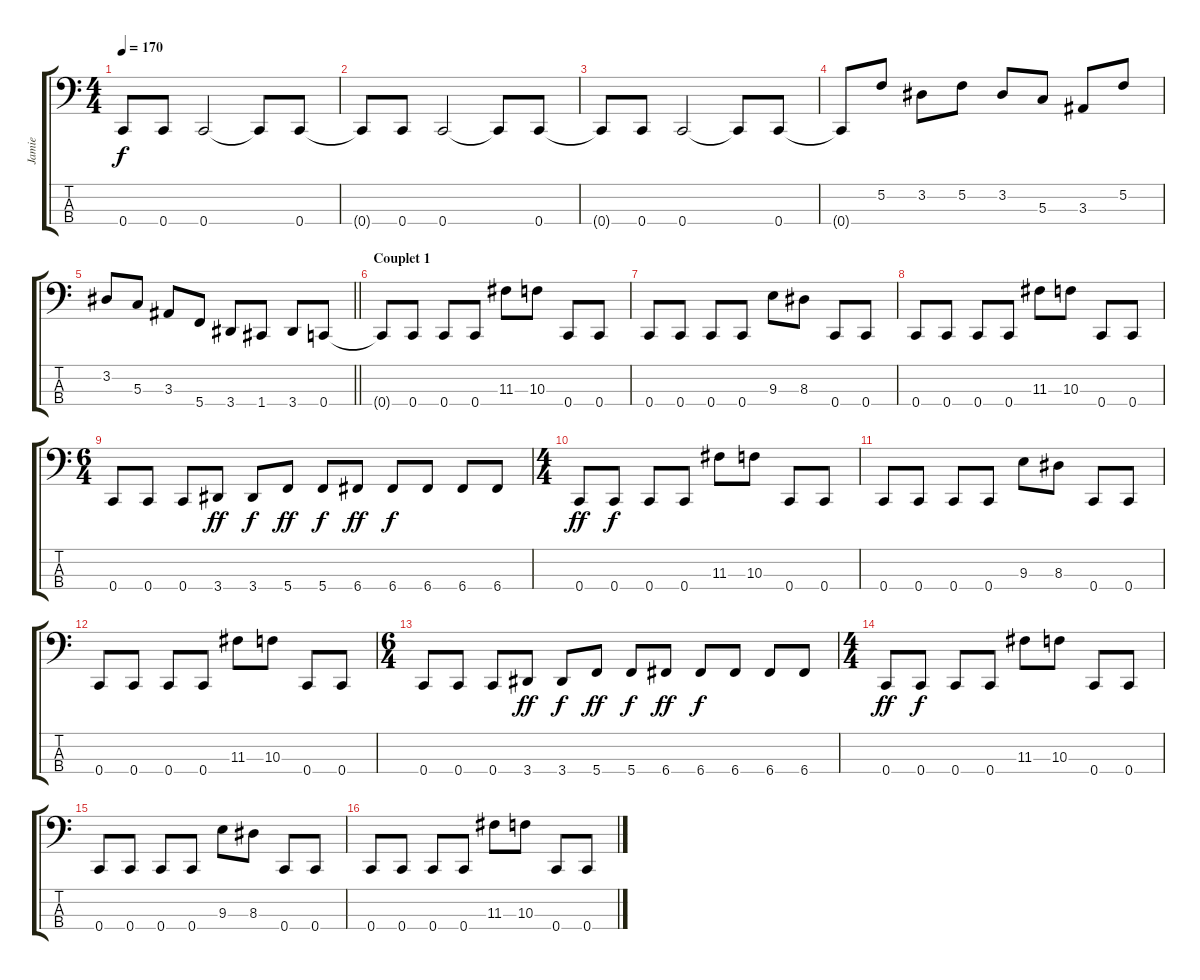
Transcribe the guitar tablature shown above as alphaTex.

\track ("Jamie" "Jamie") {instrument electricbasspick}
\staff {score tabs}
\tuning (F2 C2 G1 C1) {hide}
\ts (4 4)
\tempo 170
\clef f4
\ks c
0.4{t}.8{dy f} 0.4.8 0.4.2 0.4{t}.8 0.4.8 |
0.4{t}.8 0.4.8 0.4.2 0.4{t}.8 0.4.8 |
0.4{t}.8 0.4.8 0.4.2 0.4{t}.8 0.4.8 |
0.4{t}.8 5.2.8 3.2.8 5.2.8 3.2.8 5.3.8 3.3.8 5.2.8 |
\barLineRight lightlight
3.2.8 5.3.8 3.3.8 5.4.8 3.4.8 1.4.8 3.4.8 0.4.8 |
\section ("" "Couplet 1")
0.4{t}.8 0.4.8 0.4.8 0.4.8 11.3.8 10.3.8 0.4.8 0.4.8 |
0.4.8 0.4.8 0.4.8 0.4.8 9.3.8 8.3.8 0.4.8 0.4.8 |
0.4.8 0.4.8 0.4.8 0.4.8 11.3.8 10.3.8 0.4.8 0.4.8 |
\ts (6 4)
0.4.8 0.4.8 0.4.8 3.4.8{dy ff} 3.4.8{dy f} 5.4.8{dy ff} 5.4.8{dy f} 6.4.8{dy ff} 6.4.8{dy f} 6.4.8 6.4.8 6.4.8 |
\ts (4 4)
0.4.8{dy ff} 0.4.8{dy f} 0.4.8 0.4.8 11.3.8 10.3.8 0.4.8 0.4.8 |
0.4.8 0.4.8 0.4.8 0.4.8 9.3.8 8.3.8 0.4.8 0.4.8 |
0.4.8 0.4.8 0.4.8 0.4.8 11.3.8 10.3.8 0.4.8 0.4.8 |
\ts (6 4)
0.4.8 0.4.8 0.4.8 3.4.8{dy ff} 3.4.8{dy f} 5.4.8{dy ff} 5.4.8{dy f} 6.4.8{dy ff} 6.4.8{dy f} 6.4.8 6.4.8 6.4.8 |
\ts (4 4)
0.4.8{dy ff} 0.4.8{dy f} 0.4.8 0.4.8 11.3.8 10.3.8 0.4.8 0.4.8 |
0.4.8 0.4.8 0.4.8 0.4.8 9.3.8 8.3.8 0.4.8 0.4.8 |
0.4.8 0.4.8 0.4.8 0.4.8 11.3.8 10.3.8 0.4.8 0.4.8
